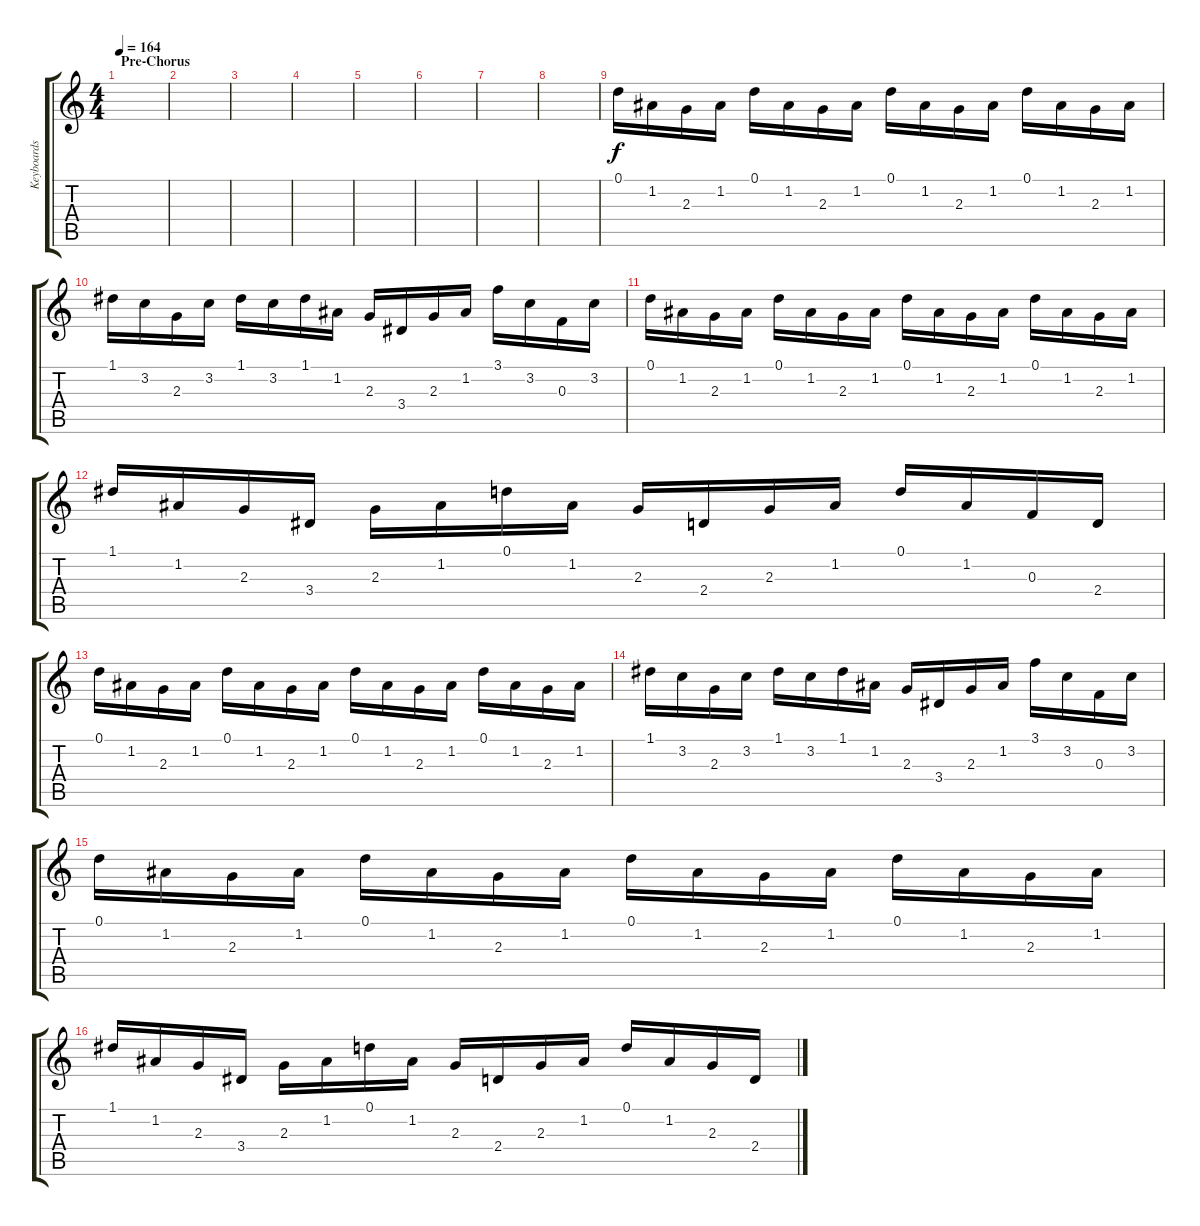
\track ("Keyboards" "Keyboards") {instrument fx5brightness}
\staff {score tabs}
\tuning (D5 A4 F4 C4 G3 D3) {hide}
\ts (4 4)
\section ("" "Pre-Chorus")
\tempo 164
\clef g2
\ks c
|
|
|
|
|
|
|
|
0.1.16{volume 10} 1.2.16 2.3.16 1.2.16 0.1.16 1.2.16 2.3.16 1.2.16 0.1.16 1.2.16 2.3.16 1.2.16 0.1.16 1.2.16 2.3.16 1.2.16 |
1.1.16 3.2.16 2.3.16 3.2.16 1.1.16 3.2.16 1.1.16 1.2.16 2.3.16 3.4.16 2.3.16 1.2.16 3.1.16 3.2.16 0.3.16 3.2.16 |
0.1.16 1.2.16 2.3.16 1.2.16 0.1.16 1.2.16 2.3.16 1.2.16 0.1.16 1.2.16 2.3.16 1.2.16 0.1.16 1.2.16 2.3.16 1.2.16 |
1.1.16 1.2.16 2.3.16 3.4.16 2.3.16 1.2.16 0.1.16 1.2.16 2.3.16 2.4.16 2.3.16 1.2.16 0.1.16 1.2.16 0.3.16 2.4.16 |
0.1.16 1.2.16 2.3.16 1.2.16 0.1.16 1.2.16 2.3.16 1.2.16 0.1.16 1.2.16 2.3.16 1.2.16 0.1.16 1.2.16 2.3.16 1.2.16 |
1.1.16 3.2.16 2.3.16 3.2.16 1.1.16 3.2.16 1.1.16 1.2.16 2.3.16 3.4.16 2.3.16 1.2.16 3.1.16 3.2.16 0.3.16 3.2.16 |
0.1.16 1.2.16 2.3.16 1.2.16 0.1.16 1.2.16 2.3.16 1.2.16 0.1.16 1.2.16 2.3.16 1.2.16 0.1.16 1.2.16 2.3.16 1.2.16 |
1.1.16 1.2.16 2.3.16 3.4.16 2.3.16 1.2.16 0.1.16 1.2.16 2.3.16 2.4.16 2.3.16 1.2.16 0.1.16 1.2.16 2.3.16 2.4.16
